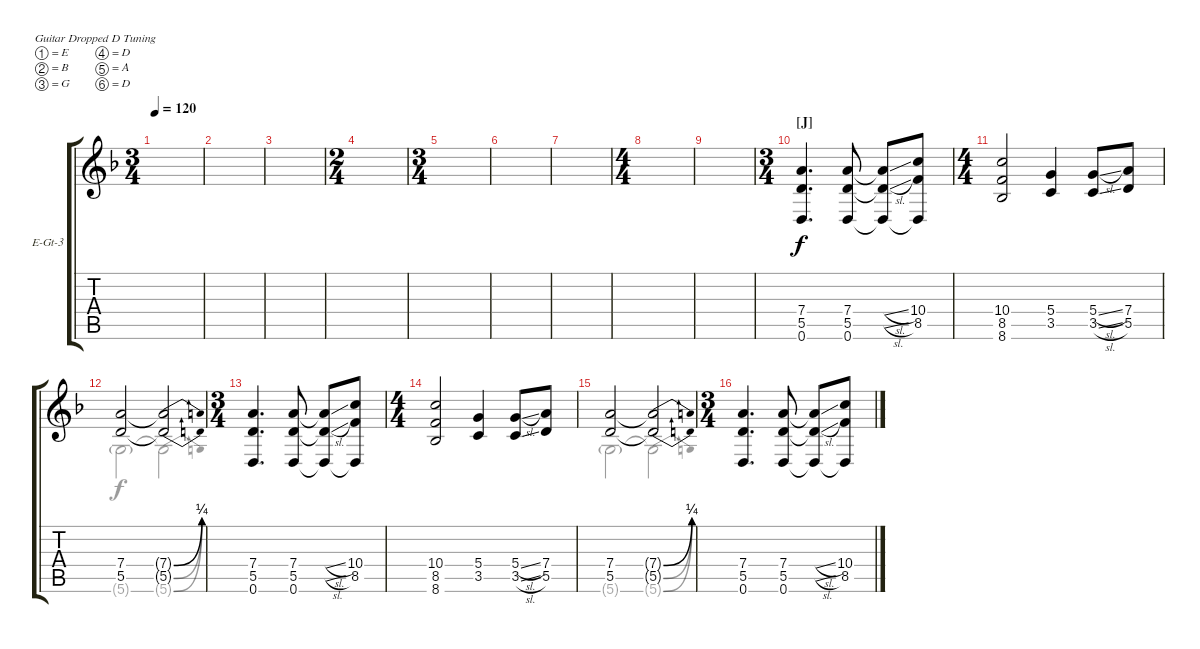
\defaultSystemsLayout 4
\bracketExtendMode groupsimilarinstruments
\firstSystemTrackNameOrientation horizontal
\otherSystemsTrackNameOrientation horizontal
\track ("Electric Guitar 3" "E-Gt-3") {instrument distortionguitar}
\staff {score tabs}
\tuning (E4 B3 G3 D3 A2 D2)
\voice
\ts (3 4)
\tempo 120
\clef g2
\scale
0.51004
\ks f
|
\scale
0.24498 |
\scale
0.24498 |
\ts (2 4)
\scale
0.403175 |
\ts (3 4)
\scale
0.403175 |
\scale
0.193651 |
\scale
0.24498 |
\ts (4 4)
\scale
0.51004 |
\scale
0.24498 |
\ts (3 4)
\section ("J" "")
\scale
0.403175 (0.6 5.5 7.4).4{d} (0.6 5.5 7.4).8 (7.4{sl t} 5.5{sl t} 0.6{t}).8 (8.5 10.4 0.6{t}).8 |
\ts (4 4)
\scale
0.403175 (8.6 8.5 10.4).2 (5.4 3.5).4 (3.5{sl} 5.4{sl}).8 (7.4 5.5).8 |
\scale
0.193651 (5.5 7.4).2 (7.4{be (bend 0 0 59.4 1) t} 5.5{be (bend 0 0 59.4 1) t}).2 |
\ts (3 4)
\scale
0.403175 (0.6 5.5 7.4).4{d} (0.6 5.5 7.4).8 (7.4{sl t} 5.5{sl t} 0.6{t}).8 (8.5 10.4 0.6{t}).8 |
\ts (4 4)
\scale
0.403175 (8.6 8.5 10.4).2 (5.4 3.5).4 (3.5{sl} 5.4{sl}).8 (7.4 5.5).8 |
\scale
0.193651 (5.5 7.4).2 (7.4{be (bend 0 0 59.4 1) t} 5.5{be (bend 0 0 59.4 1) t}).2 |
\ts (3 4)
\scale
0.403175 (0.6 5.5 7.4).4{d} (0.6 5.5 7.4).8 (7.4{sl t} 5.5{sl t} 0.6{t}).8 (8.5 10.4 0.6{t}).8
\voice
\clef g2
\ottava regular
\simile none
\scale
0.51004
\ks f
|
\scale
0.24498 |
\scale
0.24498 |
\scale
0.403175 |
\scale
0.403175 |
\scale
0.193651 |
\scale
0.24498 |
\scale
0.51004 |
\scale
0.24498 |
\scale
0.403175 |
\scale
0.403175 |
\scale
0.193651 5.6{g}.2 5.6{be (bend 0 0 59.4 1) t}.2 |
\scale
0.403175 |
\scale
0.403175 |
\scale
0.193651 5.6{g}.2 5.6{be (bend 0 0 59.4 1) t}.2 |
\scale
0.403175
